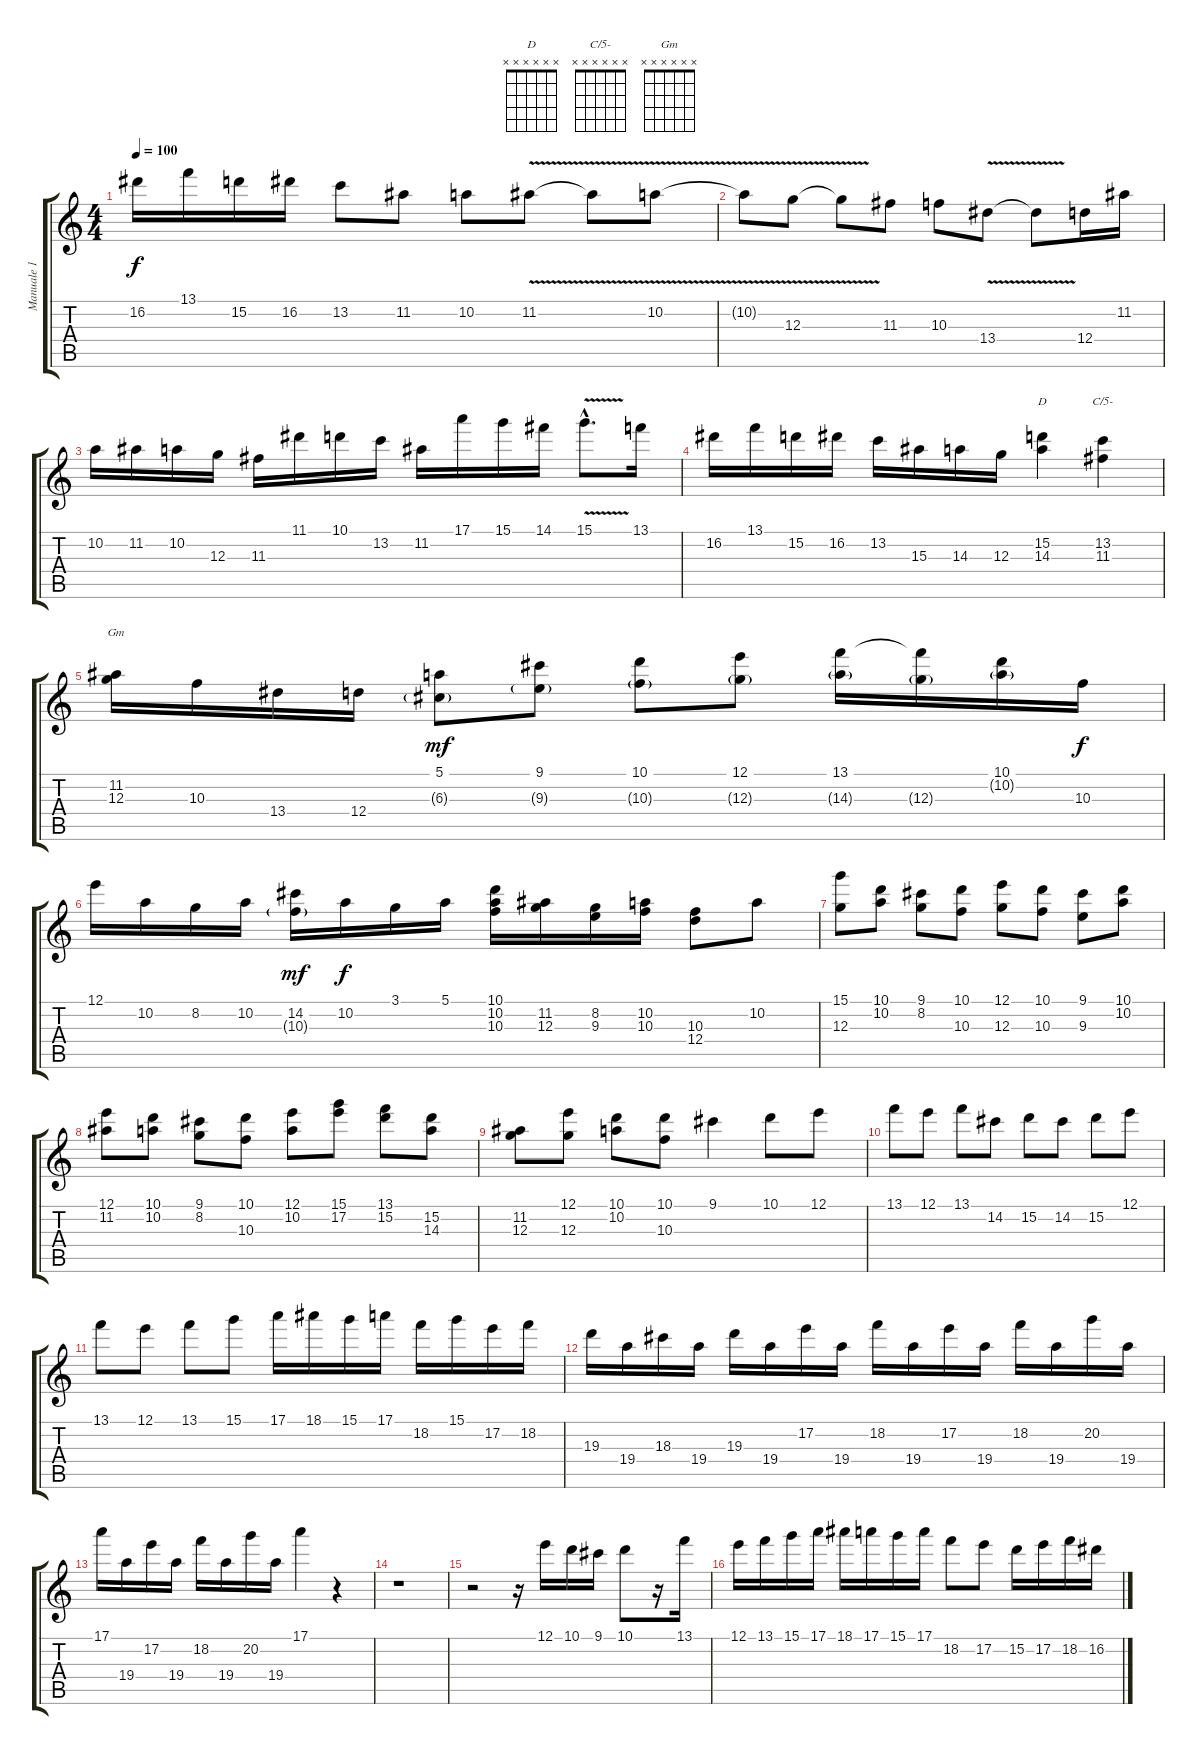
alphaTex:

\track ("Manuale 1" "Manuale 1") {instrument overdrivenguitar}
\staff {score tabs}
\tuning (E4 B3 G3 D3 A2 E2) {hide}
\chord ("D" x x x x x x)
\chord ("C/5-" x x x x x x)
\chord ("Gm" x x x x x x)
\ts (4 4)
\tempo 100
\clef g2
\ks c
16.2.16{dy f} 13.1.16 15.2.16 16.2.16 13.2.8 11.2.8 10.2.8 11.2{v}.8 11.2{t}.8 10.2{v}.8 |
10.2{t}.8 12.3{v}.8 12.3{t}.8 11.3.8 10.3.8 13.4{v}.8 13.4{t}.8 12.4.16 11.2.16 |
10.2.16 11.2.16 10.2.16 12.3.16 11.3.16 11.1.16 10.1.16 13.2.16 11.2.16 17.1.16 15.1.16 14.1.16 15.1{v hac}.8{d} 13.1.16 |
16.2.16 13.1.16 15.2.16 16.2.16 13.2.16 15.3.16 14.3.16 12.3.16 (15.2 14.3).4{ch "D"} (13.2 11.3).4{ch "C/5-"} |
(11.2 12.3).16{ch "Gm"} 10.3.16 13.4.16 12.4.16 (5.1 6.3{g}).8{dy mf} (9.1 9.3{g}).8 (10.1 10.3{g}).8 (12.1 12.3{g}).8 (13.1 14.3{g}).16 (13.1{t} 12.3{g}).16 (10.1 10.2{g}).16 10.3.16{dy f} |
12.1.16 10.2.16 8.2.16 10.2.16 (14.2 10.3{g}).16{dy mf} 10.2.16{dy f} 3.1.16 5.1.16 (10.1 10.2 10.3).16 (11.2 12.3).16 (8.2 9.3).16 (10.2 10.3).16 (10.3 12.4).8 10.2.8 |
(15.1 12.3).8 (10.1 10.2).8 (9.1 8.2).8 (10.1 10.3).8 (12.1 12.3).8 (10.1 10.3).8 (9.1 9.3).8 (10.1 10.2).8 |
(12.1 11.2).8 (10.1 10.2).8 (9.1 8.2).8 (10.1 10.3).8 (12.1 10.2).8 (15.1 17.2).8 (13.1 15.2).8 (15.2 14.3).8 |
(11.2 12.3).8 (12.1 12.3).8 (10.1 10.2).8 (10.1 10.3).8 9.1.4 10.1.8 12.1.8 |
13.1.8 12.1.8 13.1.8 14.2.8 15.2.8 14.2.8 15.2.8 12.1.8 |
13.1.8 12.1.8 13.1.8 15.1.8 17.1.16 18.1.16 15.1.16 17.1.16 18.2.16 15.1.16 17.2.16 18.2.16 |
19.3.16 19.4.16 18.3.16 19.4.16 19.3.16 19.4.16 17.2.16 19.4.16 18.2.16 19.4.16 17.2.16 19.4.16 18.2.16 19.4.16 20.2.16 19.4.16 |
17.1.16 19.4.16 17.2.16 19.4.16 18.2.16 19.4.16 20.2.16 19.4.16 17.1.4 r.4 |
r.1 |
r.2 r.16 12.1.16 10.1.16 9.1.16 10.1.8 r.16 13.1.16 |
12.1.16 13.1.16 15.1.16 17.1.16 18.1.16 17.1.16 15.1.16 17.1.16 18.2.8 17.2.8 15.2.16 17.2.16 18.2.16 16.2.16
